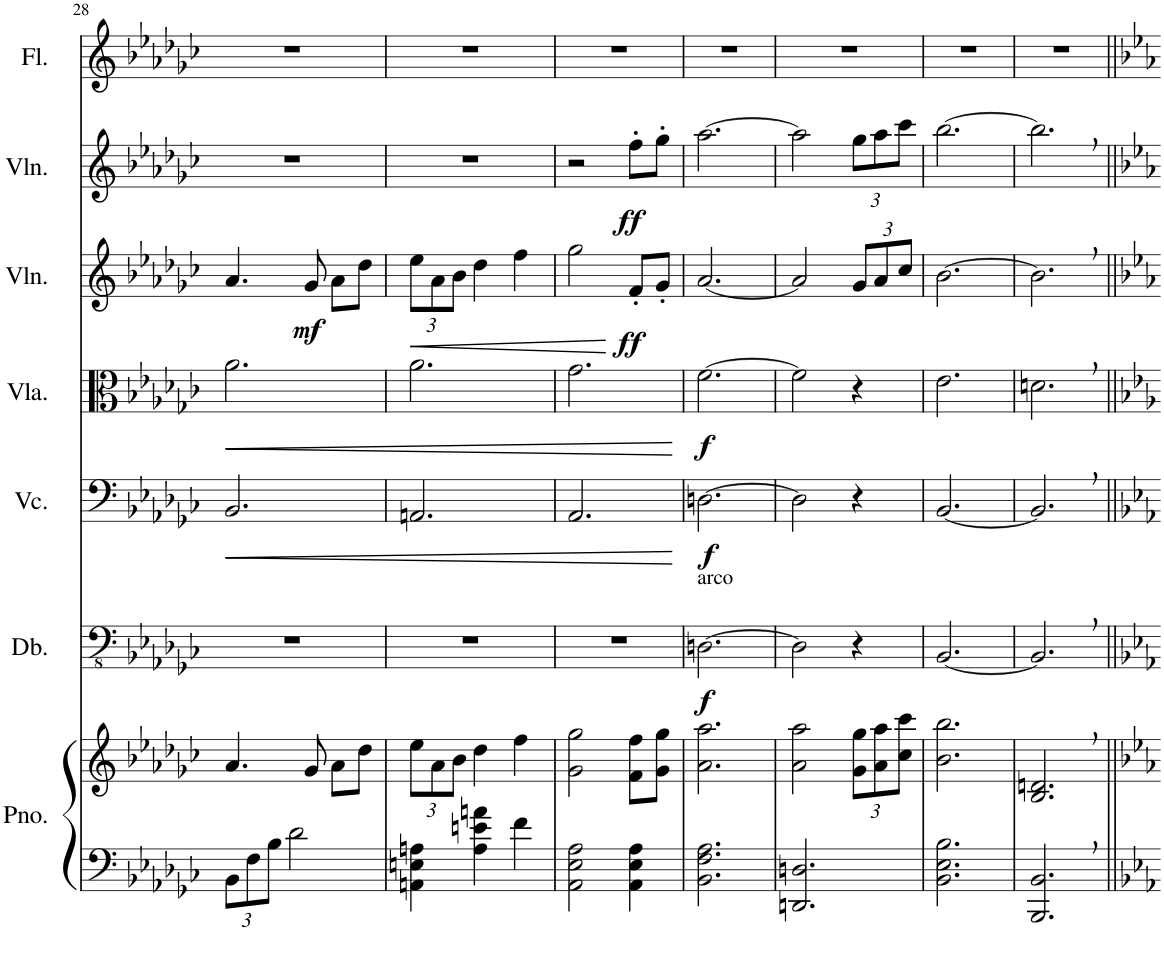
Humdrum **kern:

**kern	**kern	**kern	**dynam	**kern	**dynam	**kern	**dynam	**kern	**dynam	**kern	**dynam	**kern
*part7	*part7	*part6	*part6	*part5	*part5	*part4	*part4	*part3	*part3	*part2	*part2	*part1
*staff8	*staff7	*staff6	*staff6	*staff5	*staff5	*staff4	*staff4	*staff3	*staff3	*staff2	*staff2	*staff1
*I"Piano	*	*I"Double Bass	*	*I"Violoncello	*	*I"Viola	*	*I"Violin	*	*I"Violin	*	*I"Flute
*I'Pno.	*	*I'Db.	*	*I'Vc.	*	*I'Vla.	*	*I'Vln.	*	*I'Vln.	*	*I'Fl.
!!LO:PB:g=z
*clefF4	*clefG2	*clefFv4	*	*clefF4	*	*clefC3	*	*clefG2	*	*clefG2	*	*clefG2
*	*	*Trd7c12	*	*	*	*	*	*	*	*	*	*
*k[b-e-a-d-g-c-]	*k[b-e-a-d-g-c-]	*k[b-e-a-d-g-c-]	*	*k[b-e-a-d-g-c-]	*	*k[b-e-a-d-g-c-]	*	*k[b-e-a-d-g-c-]	*	*k[b-e-a-d-g-c-]	*	*k[b-e-a-d-g-c-]
*M3/4	*M3/4	*M3/4	*	*M3/4	*	*M3/4	*	*M3/4	*	*M3/4	*	*M3/4
*Xbrackettup	*	*	*	*	*	*	*	*	*	*	*	*
=28	=28	=28	=28	=28	=28	=28	=28	=28	=28	=28	=28	=28
!	!	!	!	!	!LO:HP:b	!	!LO:HP:b	!	!	!	!	!
12BB-\L	4.a-/	2.r	.	2.BB-/	<	2.a-\	<	4.a-/	.	2.r	.	2.r
12F\	.	.	.	.	.	.	.	.	.	.	.	.
12B-\J	.	.	.	.	.	.	.	.	.	.	.	.
2d-\	.	.	.	.	.	.	.	.	.	.	.	.
!	!	!	!	!	!	!	!	!	!LO:DY:b	!	!	!
.	8g-/	.	.	.	.	.	.	8g-/	mf	.	.	.
.	8a-\L	.	.	.	.	.	.	8a-\L	.	.	.	.
.	8dd-\J	.	.	.	.	.	.	8dd-\J	.	.	.	.
=29	=29	=29	=29	=29	=29	=29	=29	=29	=29	=29	=29	=29
*	*Xbrackettup	*	*	*	*	*	*	*Xbrackettup	*	*	*	*
!	!	!	!	!	!	!	!	!	!LO:HP:b	!	!	!
4AAn\ 4En\ 4An\	12ee-\L	2.r	.	2.AAn/	.	2.a-\	.	12ee-\L	<	2.r	.	2.r
.	12a-\	.	.	.	.	.	.	12a-\	.	.	.	.
.	12b-\J	.	.	.	.	.	.	12b-\J	.	.	.	.
4A\ 4en\ 4an\	4dd-\	.	.	.	.	.	.	4dd-\	.	.	.	.
4f\	4ff\	.	.	.	.	.	.	4ff\	.	.	.	.
=30	=30	=30	=30	=30	=30	=30	=30	=30	=30	=30	=30	=30
2AA-\ 2E-\ 2A-\	2g-\ 2gg-\	2.r	.	2.AA-/	.	2.g-\	.	2gg-\	.	2r	.	2.r
!	!	!	!	!	!	!	!	!	!LO:DY:n=1:b	!	!LO:DY:b	!
4AA-\ 4E-\ 4A-\	8f\ 8ff\L	.	.	.	.	.	.	8f'/L	[ ff	8ff'\L	ff	.
.	8g-\ 8gg-\J	.	.	.	.	.	.	8g-'/J	.	8gg-'\J	.	.
.	.	.	.	.	[	.	[	.	.	.	.	.
=31	=31	=31	=31	=31	=31	=31	=31	=31	=31	=31	=31	=31
!	!	!LO:TX:a:t=arco	!	!	!	!	!	!	!	!	!	!
!	!	!	!LO:DY:b	!	!LO:DY:b	!	!LO:DY:b	!	!	!	!	!
2.BB-\ 2.F\ 2.A-\	2.a-\ 2.aa-\	[2.DDn\	f	[2.Dn\	f	[2.f\	f	[2.a-/	.	[2.aa-\	.	2.r
=32	=32	=32	=32	=32	=32	=32	=32	=32	=32	=32	=32	=32
2.DDn/ 2.Dn/	2a-\ 2aa-\	2DD\]	.	2D\]	.	2f\]	.	2a-/]	.	2aa-\]	.	2.r
*	*	*	*	*	*	*	*	*	*	*Xbrackettup	*	*
.	12g-\ 12gg-\L	4r	.	4r	.	4r	.	12g-/L	.	12gg-\L	.	.
.	12a-\ 12aa-\	.	.	.	.	.	.	12a-/	.	12aa-\	.	.
.	12cc-\ 12ccc-\J	.	.	.	.	.	.	12cc-/J	.	12ccc-\J	.	.
=33	=33	=33	=33	=33	=33	=33	=33	=33	=33	=33	=33	=33
2.BB-\ 2.E-\ 2.B-\	2.b-\ 2.bb-\	[2.BBB-/	.	[2.BB-/	.	2.e-\	.	[2.b-\	.	[2.bb-\	.	2.r
=34	=34	=34	=34	=34	=34	=34	=34	=34	=34	=34	=34	=34
2.BBB-/, 2.BB-/,	2.B-/, 2.dn/,	2.BBB-,/]	.	2.BB-,/]	.	2.dn,\	.	2.b-,\]	.	2.bb-,\]	.	2.r
=||	=||	=||	=||	=||	=||	=||	=||	=||	=||	=||	=||	=||
*-	*-	*-	*-	*-	*-	*-	*-	*-	*-	*-	*-	*-
